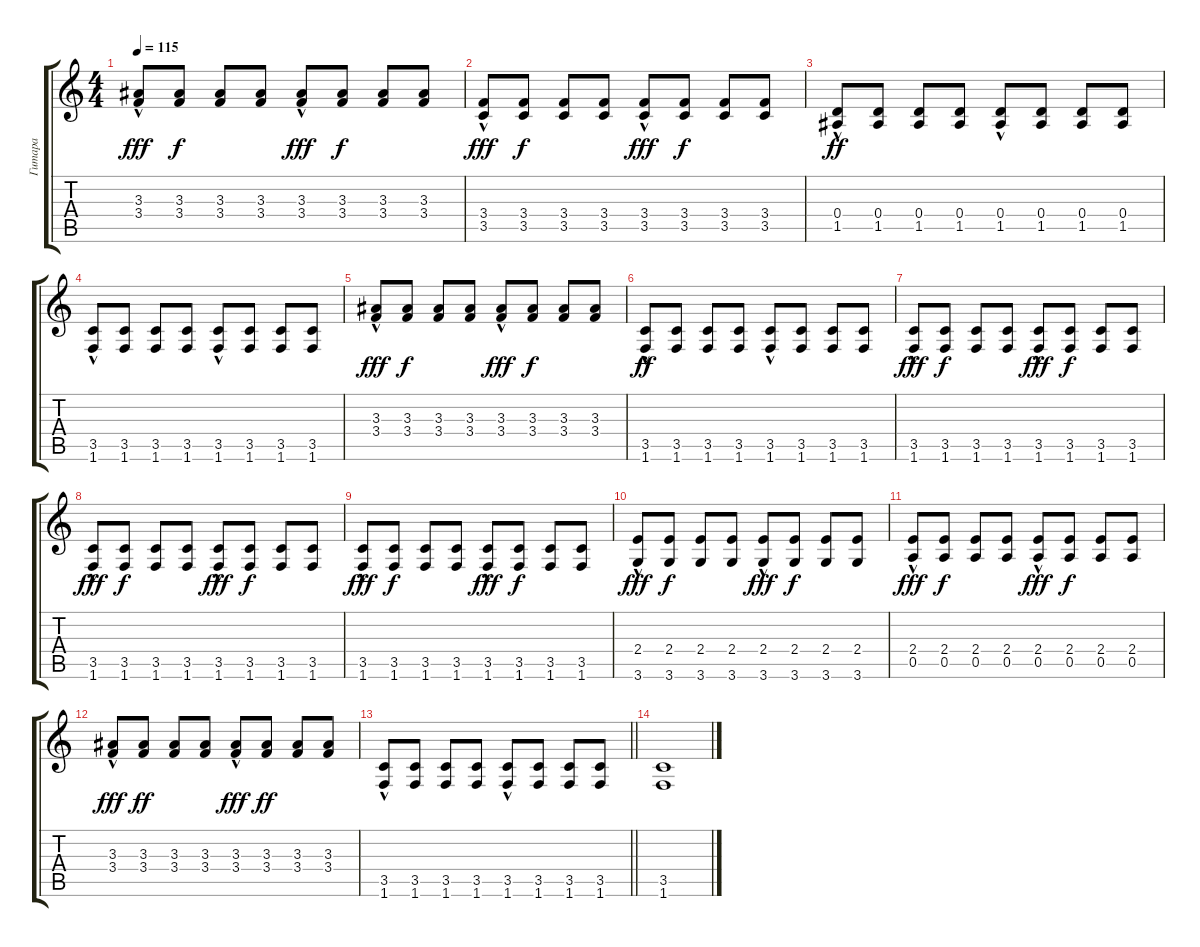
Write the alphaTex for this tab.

\track ("Гитара" "Гитара") {instrument distortionguitar}
\staff {score tabs}
\tuning (E4 B3 G3 D3 A2 E2) {hide}
\ts (4 4)
\tempo 115
\clef g2
\ks c
(3.3{hac} 3.4).8{dy fff} (3.3 3.4).8{dy f} (3.3 3.4).8 (3.3 3.4).8 (3.3{hac} 3.4).8{dy fff} (3.3 3.4).8{dy f} (3.3 3.4).8 (3.3 3.4).8 |
(3.4{hac} 3.5).8{dy fff} (3.4 3.5).8{dy f} (3.4 3.5).8 (3.4 3.5).8 (3.4{hac} 3.5).8{dy fff} (3.4 3.5).8{dy f} (3.4 3.5).8 (3.4 3.5).8 |
(0.4{hac} 1.5).8{dy ff} (0.4 1.5).8 (0.4 1.5).8 (0.4 1.5).8 (0.4{hac} 1.5).8 (0.4 1.5).8 (0.4 1.5).8 (0.4 1.5).8 |
(3.5{hac} 1.6).8 (3.5 1.6).8 (3.5 1.6).8 (3.5 1.6).8 (3.5{hac} 1.6).8 (3.5 1.6).8 (3.5 1.6).8 (3.5 1.6).8 |
(3.3{hac} 3.4).8{dy fff} (3.3 3.4).8{dy f} (3.3 3.4).8 (3.3 3.4).8 (3.3{hac} 3.4).8{dy fff} (3.3 3.4).8{dy f} (3.3 3.4).8 (3.3 3.4).8 |
(3.5{hac} 1.6).8{dy ff} (3.5 1.6).8 (3.5 1.6).8 (3.5 1.6).8 (3.5{hac} 1.6).8 (3.5 1.6).8 (3.5 1.6).8 (3.5 1.6).8 |
(3.5{hac} 1.6).8{dy fff} (3.5 1.6).8{dy f} (3.5 1.6).8 (3.5 1.6).8 (3.5{hac} 1.6).8{dy fff} (3.5 1.6).8{dy f} (3.5 1.6).8 (3.5 1.6).8 |
(3.5{hac} 1.6).8{dy fff} (3.5 1.6).8{dy f} (3.5 1.6).8 (3.5 1.6).8 (3.5{hac} 1.6).8{dy fff} (3.5 1.6).8{dy f} (3.5 1.6).8 (3.5 1.6).8 |
(3.5{hac} 1.6).8{dy fff} (3.5 1.6).8{dy f} (3.5 1.6).8 (3.5 1.6).8 (3.5{hac} 1.6).8{dy fff} (3.5 1.6).8{dy f} (3.5 1.6).8 (3.5 1.6).8 |
(2.4{hac} 3.6).8{dy fff} (2.4 3.6).8{dy f} (2.4 3.6).8 (2.4 3.6).8 (2.4{hac} 3.6).8{dy fff} (2.4 3.6).8{dy f} (2.4 3.6).8 (2.4 3.6).8 |
(2.4{hac} 0.5).8{dy fff} (2.4 0.5).8{dy f} (2.4 0.5).8 (2.4 0.5).8 (2.4{hac} 0.5).8{dy fff} (2.4 0.5).8{dy f} (2.4 0.5).8 (2.4 0.5).8 |
(3.3{hac} 3.4).8{dy fff} (3.3 3.4).8{dy ff} (3.3 3.4).8 (3.3 3.4).8 (3.3{hac} 3.4).8{dy fff} (3.3 3.4).8{dy ff} (3.3 3.4).8 (3.3 3.4).8 |
\barLineRight lightlight
(3.5{hac} 1.6).8 (3.5 1.6).8 (3.5 1.6).8 (3.5 1.6).8 (3.5{hac} 1.6).8 (3.5 1.6).8 (3.5 1.6).8 (3.5 1.6).8 |
(3.5 1.6).1
